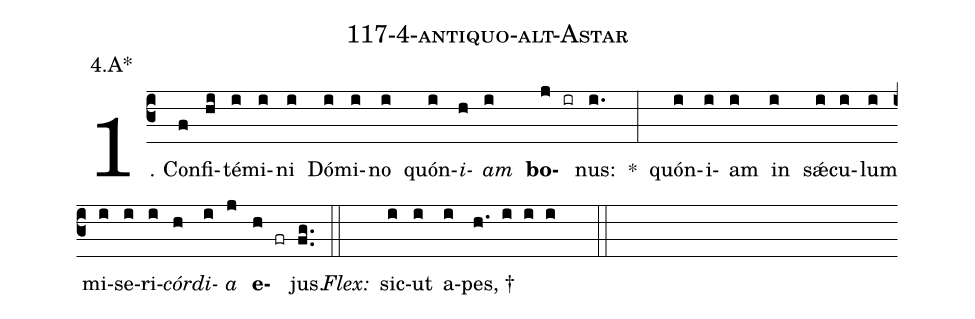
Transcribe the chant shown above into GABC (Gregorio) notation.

name: 117-4-antiquo-alt-Astar;
annotation: 4.A*;
%%
(c3)1. Con(f)fi(hi)té(i)mi(i)ni(i) Dó(i)mi(i)no(i) quón(i)<i>i</i>(h)<i>am</i>(i) <b>bo</b>(j ir)nus:(i.) *(:) quón(i)i(i)am(i) in(i) sǽ(i)cu(i)lum(i) mi(i)se(i)ri(i)<i>cór</i>(h)<i>di</i>(i)<i>a</i>(j) <b>e</b>(h fr)jus.(fg..) (::)
<i>Flex:</i>()  sic(i)ut(i) a(i)pes, †(h. i i i  ::)
